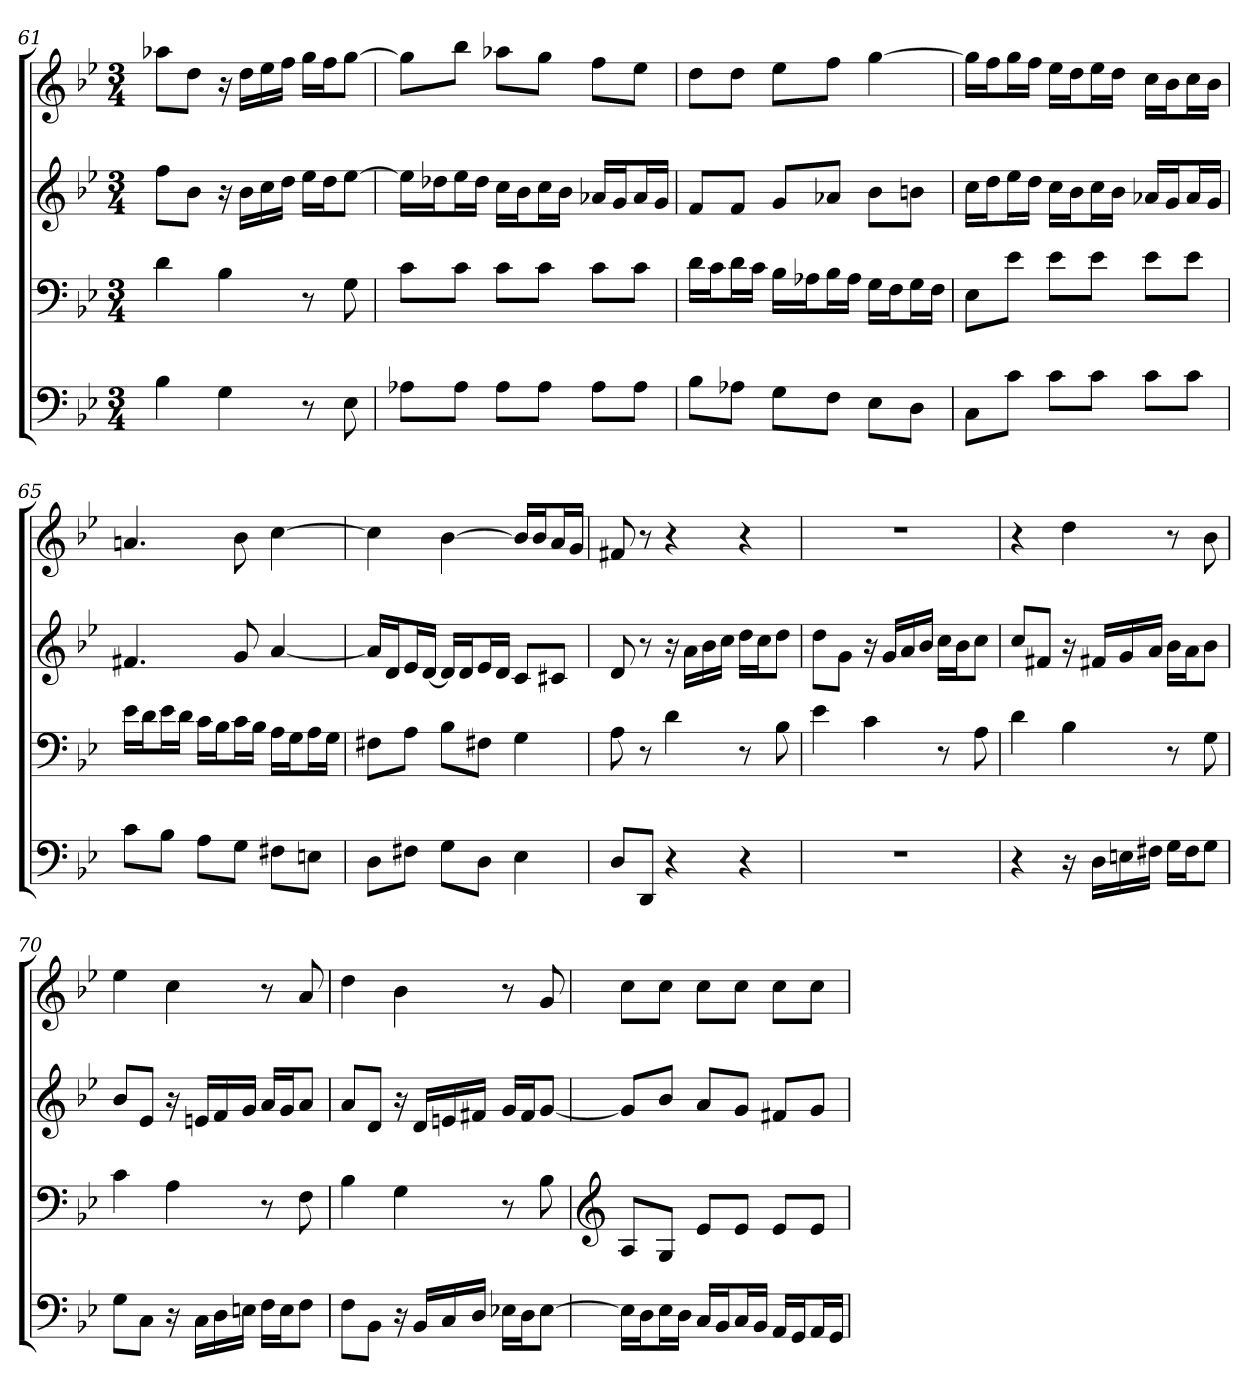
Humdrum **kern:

**kern	**kern	**kern	**kern
*part4	*part3	*part2	*part1
*staff4	*staff3	*staff2	*staff1
*clefF4	*clefF4	*clefG2	*clefG2
*k[b-e-]	*k[b-e-]	*k[b-e-]	*k[b-e-]
*M3/4	*M3/4	*M3/4	*M3/4
=61	=61	=61	=61
4B-	4d	8ff\L	8aa-X\L
.	.	8b-\J	8dd\J
4G	4B-	16r	16r
.	.	16b-\LL	16dd\LL
.	.	16cc\	16ee-\
.	.	16dd\JJ	16ff\JJ
8r	8r	16ee-\LL	16gg\LL
.	.	16dd\J	16ff\J
8E-	8G	[8ee-\J	[8gg\J
=62	=62	=62	=62
8A-X\L	8c\L	16ee-\LL]	8gg\L]
.	.	16dd-X\J	.
8A-\J	8c\J	16ee-\L	8bb-\J
.	.	16dd-\JJ	.
8A-\L	8c\L	16cc\LL	8aa-X\L
.	.	16b-\J	.
8A-\J	8c\J	16cc\L	8gg\J
.	.	16b-\JJ	.
8A-\L	8c\L	16a-X/LL	8ff\L
.	.	16g/J	.
8A-\J	8c\J	16a-/L	8ee-\J
.	.	16g/JJ	.
=63	=63	=63	=63
8B-\L	16d\LL	8f/L	8dd\L
.	16c\J	.	.
8A-X\J	16d\L	8f/J	8dd\J
.	16c\JJ	.	.
8G\L	16B-\LL	8g/L	8ee-\L
.	16A-X\J	.	.
8F\J	16B-\L	8a-X/J	8ff\J
.	16A-\JJ	.	.
8E-\L	16G\LL	8b-\L	[4gg
.	16F\J	.	.
8D\J	16G\L	8bn\J	.
.	16F\JJ	.	.
=64	=64	=64	=64
8C\L	8E-\L	16cc\LL	16gg\LL]
.	.	16dd\J	16ff\J
8c\J	8e-\J	16ee-\L	16gg\L
.	.	16dd\JJ	16ff\JJ
8c\L	8e-\L	16cc\LL	16ee-\LL
.	.	16b-\J	16dd\J
8c\J	8e-\J	16cc\L	16ee-\L
.	.	16b-\JJ	16dd\JJ
8c\L	8e-\L	16a-X/LL	16cc\LL
.	.	16g/J	16b-\J
8c\J	8e-\J	16a-/L	16cc\L
.	.	16g/JJ	16b-\JJ
=65	=65	=65	=65
8c\L	16e-\LL	4.f#X	4.an
.	16d\J	.	.
8B-\J	16e-\L	.	.
.	16d\JJ	.	.
8A\L	16c\LL	.	.
.	16B-\J	.	.
8G\J	16c\L	8g	8b-
.	16B-\JJ	.	.
8F#X\L	16A\LL	[4a	[4cc
.	16G\J	.	.
8En\J	16A\L	.	.
.	16G\JJ	.	.
=66	=66	=66	=66
8D\L	8F#X\L	16a/LL]	4cc]
.	.	16d/J	.
8F#X\J	8A\J	16e-/L	.
.	.	[16d/JJ	.
8G\L	8B-\L	16d/LL]	[4b-
.	.	16d/J	.
8D\J	8F#X\J	16e-/L	.
.	.	16d/JJ	.
4E-	4G	8c/L	16b-/LL]
.	.	.	16b-/J
.	.	8c#X/J	16a/L
.	.	.	16g/JJ
=67	=67	=67	=67
8D/L	8A	8d	8f#X
8DD/J	8r	8r	8r
4r	4d	16r	4r
.	.	16a\LL	.
.	.	16b-\	.
.	.	16cc\JJ	.
4r	8r	16dd\LL	4r
.	.	16cc\J	.
.	8B-	8dd\J	.
=68	=68	=68	=68
2.r	4e-	8dd\L	2.r
.	.	8g\J	.
.	4c	16r	.
.	.	16g/LL	.
.	.	16a/	.
.	.	16b-/JJ	.
.	8r	16cc\LL	.
.	.	16b-\J	.
.	8A	8cc\J	.
=69	=69	=69	=69
4r	4d	8cc/L	4r
.	.	8f#X/J	.
16r	4B-	16r	4dd
16D\LL	.	16f#X/LL	.
16En\	.	16g/	.
16F#X\JJ	.	16a/JJ	.
16G\LL	8r	16b-\LL	8r
16F#\J	.	16a\J	.
8G\J	8G	8b-\J	8b-
=70	=70	=70	=70
8G\L	4c	8b-/L	4ee-
8C\J	.	8e-/J	.
16r	4A	16r	4cc
16C\LL	.	16en/LL	.
16D\	.	16f/	.
16En\JJ	.	16g/JJ	.
16F\LL	8r	16a/LL	8r
16E\J	.	16g/J	.
8F\J	8F	8a/J	8a
=71	=71	=71	=71
8F\L	4B-	8a/L	4dd
8BB-\J	.	8d/J	.
16r	4G	16r	4b-
16BB-/LL	.	16d/LL	.
16C/	.	16en/	.
16D/JJ	.	16f#X/JJ	.
16E-X\LL	8r	16g/LL	8r
16D\J	.	16f#/J	.
[8E-\J	8B-	[8g/J	8g
=72	=72	=72	=72
*	*clefG2	*	*
16E-\LL]	8A/L	8g/L]	8cc\L
16D\J	.	.	.
16E-\L	8G/J	8b-/J	8cc\J
16D\JJ	.	.	.
16C/LL	8e-/L	8a/L	8cc\L
16BB-/J	.	.	.
16C/L	8e-/J	8g/J	8cc\J
16BB-/JJ	.	.	.
16AA/LL	8e-/L	8f#X/L	8cc\L
16GG/J	.	.	.
16AA/L	8e-/J	8g/J	8cc\J
16GG/JJ	.	.	.
=	=	=	=
*-	*-	*-	*-
